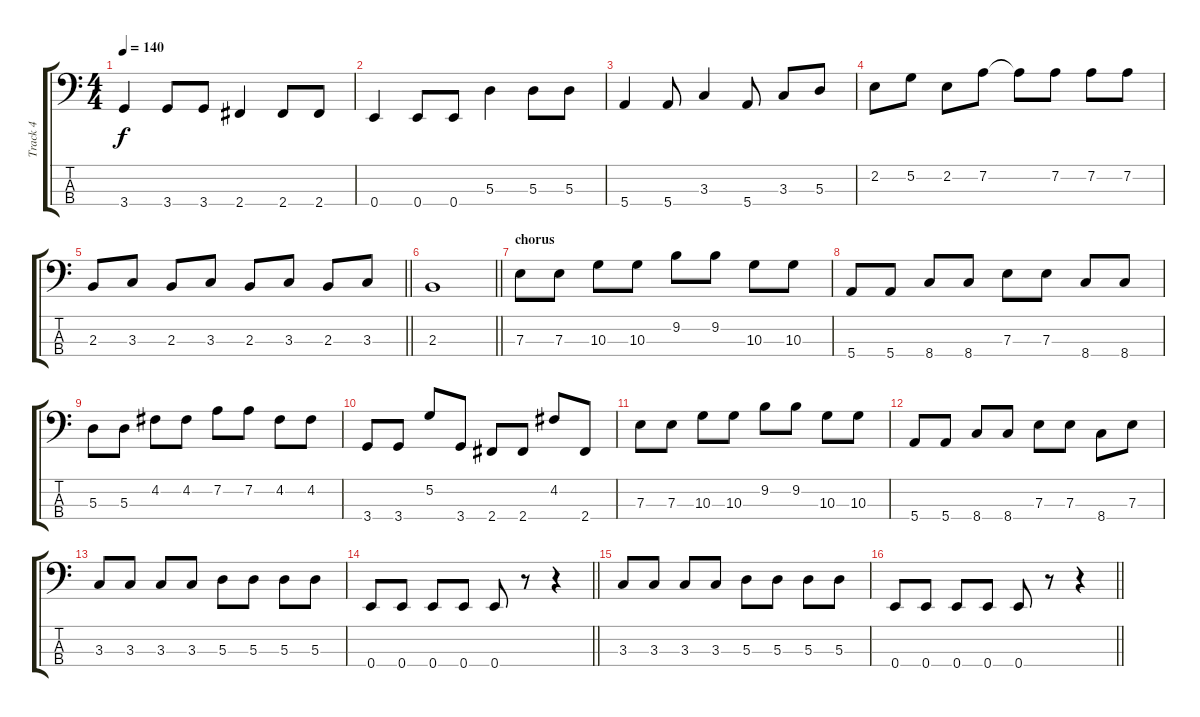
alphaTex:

\track ("Track 4" "Track 4") {instrument electricbasspick}
\staff {score tabs}
\tuning (G2 D2 A1 E1) {hide}
\ts (4 4)
\tempo 140
\clef f4
\ks c
3.4.4{dy f} 3.4.8 3.4.8 2.4.4 2.4.8 2.4.8 |
0.4.4 0.4.8 0.4.8 5.3.4 5.3.8 5.3.8 |
5.4.4 5.4.8 3.3.4 5.4.8 3.3.8 5.3.8 |
2.2.8 5.2.8 2.2.8 7.2.8 7.2{t}.8 7.2.8 7.2.8 7.2.8 |
\barLineRight lightlight
2.3.8 3.3.8 2.3.8 3.3.8 2.3.8 3.3.8 2.3.8 3.3.8 |
\barLineRight lightlight
2.3.1 |
\section ("" "chorus")
7.3.8 7.3.8 10.3.8 10.3.8 9.2.8 9.2.8 10.3.8 10.3.8 |
5.4.8 5.4.8 8.4.8 8.4.8 7.3.8 7.3.8 8.4.8 8.4.8 |
5.3.8 5.3.8 4.2.8 4.2.8 7.2.8 7.2.8 4.2.8 4.2.8 |
3.4.8 3.4.8 5.2.8 3.4.8 2.4.8 2.4.8 4.2.8 2.4.8 |
7.3.8 7.3.8 10.3.8 10.3.8 9.2.8 9.2.8 10.3.8 10.3.8 |
5.4.8 5.4.8 8.4.8 8.4.8 7.3.8 7.3.8 8.4.8 7.3.8 |
3.3.8 3.3.8 3.3.8 3.3.8 5.3.8 5.3.8 5.3.8 5.3.8 |
\barLineRight lightlight
0.4.8 0.4.8 0.4.8 0.4.8 0.4.8 r.8 r.4 |
3.3.8 3.3.8 3.3.8 3.3.8 5.3.8 5.3.8 5.3.8 5.3.8 |
\barLineRight lightlight
0.4.8 0.4.8 0.4.8 0.4.8 0.4.8 r.8 r.4
